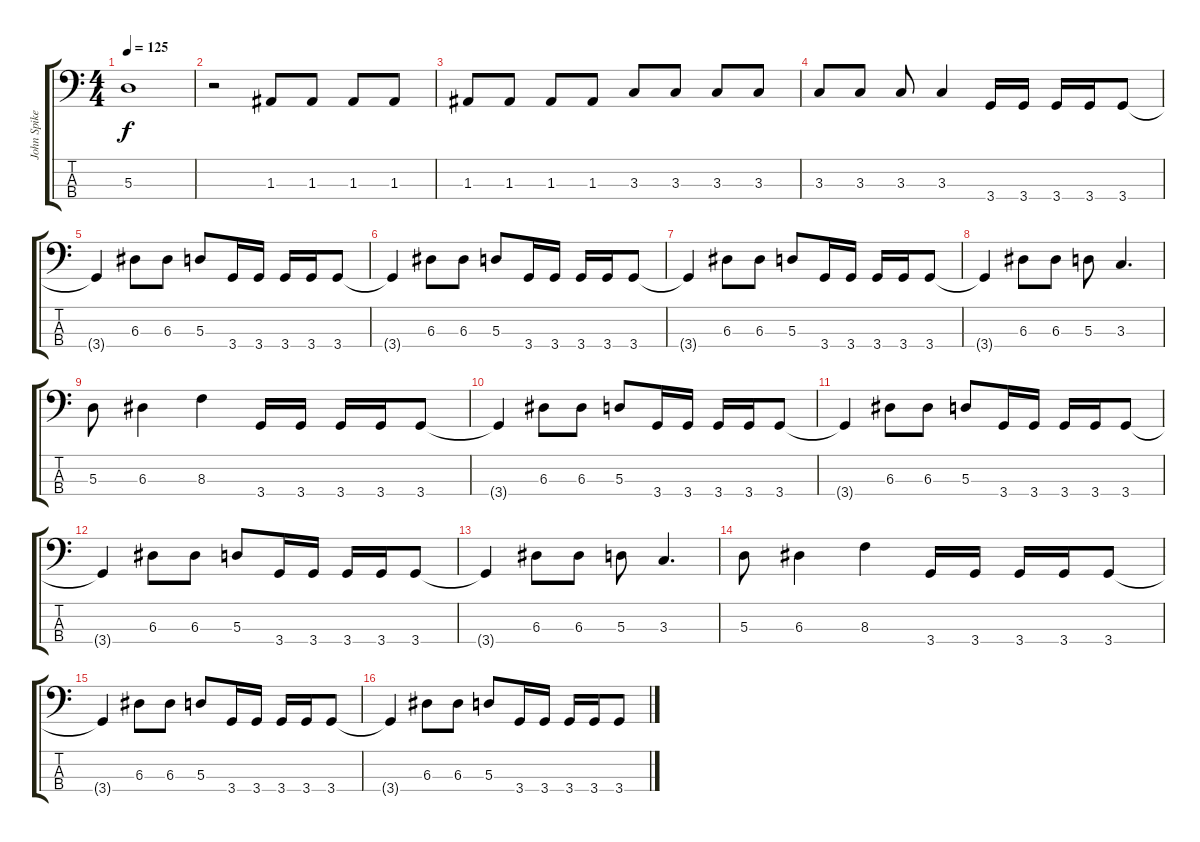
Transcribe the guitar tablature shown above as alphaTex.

\track ("John Spiker" "John Spike") {instrument electricbassfinger}
\staff {score tabs}
\tuning (G2 D2 A1 E1) {hide}
\ts (4 4)
\tempo 125
\clef f4
\ks c
5.3{t}.1{dy f} |
r.2 1.3.8 1.3.8 1.3.8 1.3.8 |
1.3.8 1.3.8 1.3.8 1.3.8 3.3.8 3.3.8 3.3.8 3.3.8 |
3.3.8 3.3.8 3.3.8 3.3.4 3.4.16 3.4.16 3.4.16 3.4.16 3.4.8 |
3.4{t}.4 6.3.8 6.3.8 5.3.8 3.4.16 3.4.16 3.4.16 3.4.16 3.4.8 |
3.4{t}.4 6.3.8 6.3.8 5.3.8 3.4.16 3.4.16 3.4.16 3.4.16 3.4.8 |
3.4{t}.4 6.3.8 6.3.8 5.3.8 3.4.16 3.4.16 3.4.16 3.4.16 3.4.8 |
3.4{t}.4 6.3.8 6.3.8 5.3.8 3.3.4{d} |
5.3.8 6.3.4 8.3.4 3.4.16 3.4.16 3.4.16 3.4.16 3.4.8 |
3.4{t}.4 6.3.8 6.3.8 5.3.8 3.4.16 3.4.16 3.4.16 3.4.16 3.4.8 |
3.4{t}.4 6.3.8 6.3.8 5.3.8 3.4.16 3.4.16 3.4.16 3.4.16 3.4.8 |
3.4{t}.4 6.3.8 6.3.8 5.3.8 3.4.16 3.4.16 3.4.16 3.4.16 3.4.8 |
3.4{t}.4 6.3.8 6.3.8 5.3.8 3.3.4{d} |
5.3.8 6.3.4 8.3.4 3.4.16 3.4.16 3.4.16 3.4.16 3.4.8 |
3.4{t}.4 6.3.8 6.3.8 5.3.8 3.4.16 3.4.16 3.4.16 3.4.16 3.4.8 |
3.4{t}.4 6.3.8 6.3.8 5.3.8 3.4.16 3.4.16 3.4.16 3.4.16 3.4.8
